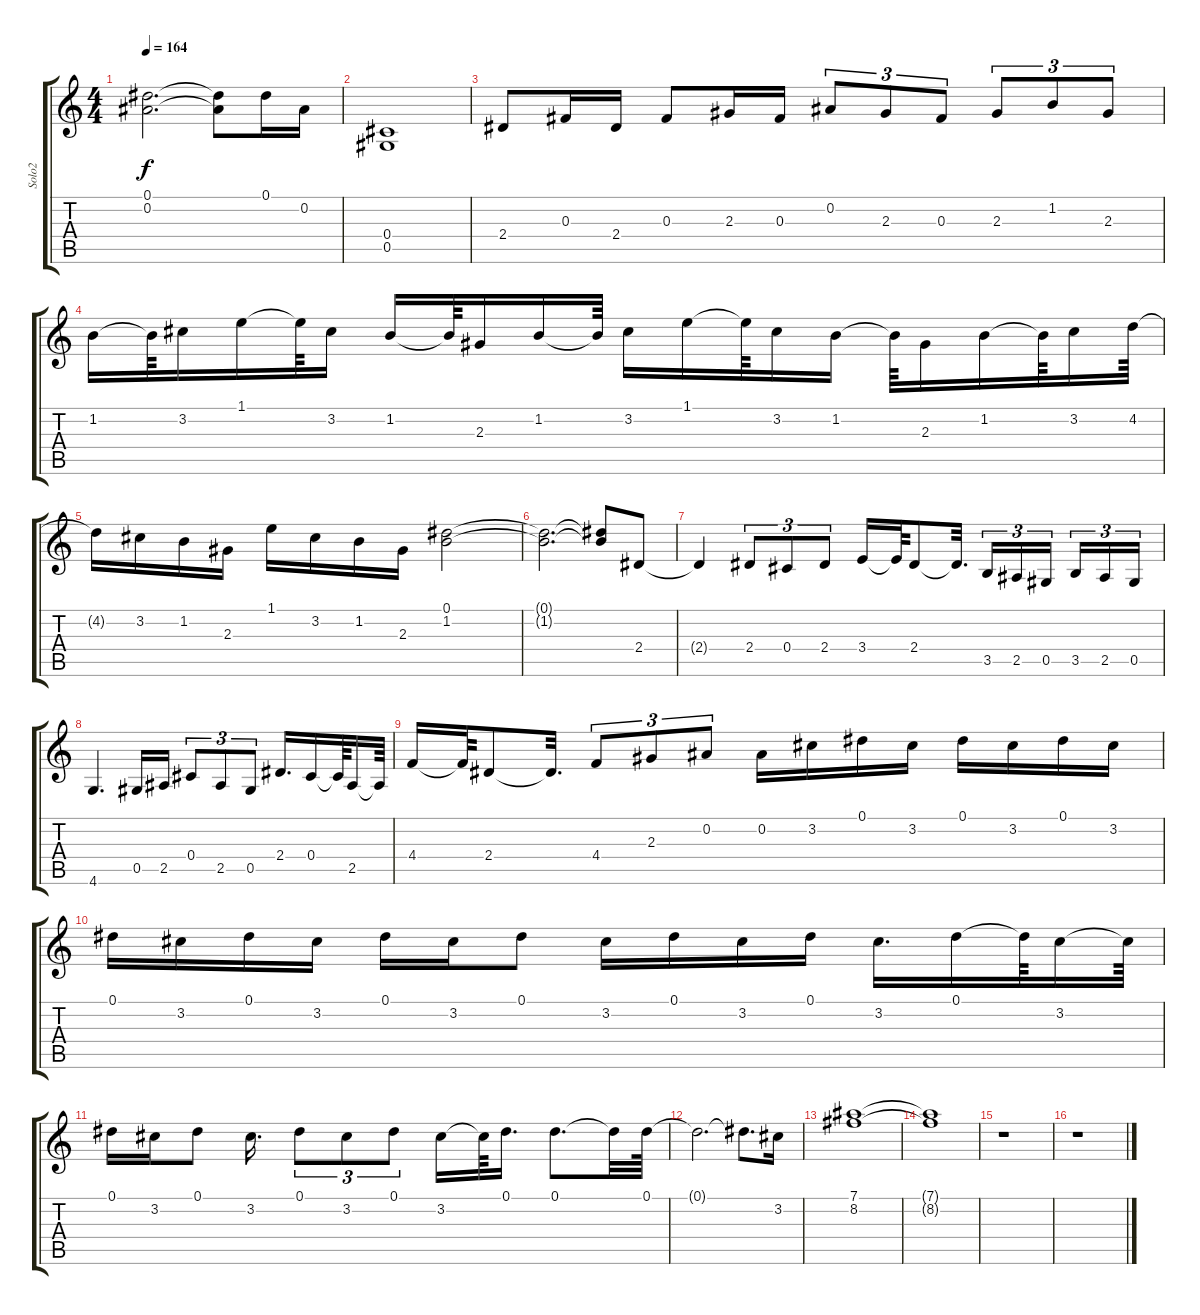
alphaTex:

\track ("Solo2" "Solo2") {instrument distortionguitar}
\staff {score tabs}
\tuning (Eb4 Bb3 Gb3 Db3 Ab2 Eb2) {hide}
\ts (4 4)
\tempo 164
\clef g2
\ks c
(0.1 0.2).2{d dy f} (0.1{t} 0.2{t}).8 0.1.16 0.2.16 |
(0.4 0.5).1 |
2.4.8 0.3.16 2.4.16 0.3.8 2.3.16 0.3.16 0.2.8{tu (3 2)} 2.3.8{tu (3 2)} 0.3.8{tu (3 2)} 2.3.8{tu (3 2)} 1.2.8{tu (3 2)} 2.3.8{tu (3 2)} |
1.2.16 1.2{t}.64 3.2.16 1.1.16 1.1{t}.64 3.2.16 1.2.16 1.2{t}.64 2.3.16 1.2.16 1.2{t}.64 3.2.16 1.1.16 1.1{t}.64 3.2.16 1.2.16 1.2{t}.64 2.3.16 1.2.16 1.2{t}.64 3.2.16 4.2.64 |
4.2{t}.16 3.2.16 1.2.16 2.3.16 1.1.16 3.2.16 1.2.16 2.3.16 (0.1 1.2).2 |
(0.1{t} 1.2{t}).2{d} (0.1{t} 1.2{t}).8 2.4.8 |
2.4{t}.4 2.4.8{tu (3 2)} 0.4.8{tu (3 2)} 2.4.8{tu (3 2)} 3.4.16 3.4{t}.64 2.4.8 2.4{t}.32{d} 3.5.16{tu (3 2)} 2.5.16{tu (3 2)} 0.5.16{tu (3 2) beam splitsecondary} 3.5.16{tu (3 2)} 2.5.16{tu (3 2)} 0.5.16{tu (3 2)} |
4.6.4{d} 0.5.16 2.5.16 0.4.8{tu (3 2)} 2.5.8{tu (3 2)} 0.5.8{tu (3 2)} 2.4.16{d} 0.4.16 0.4{t}.64 2.5.16 2.5{t}.64 |
4.4.16 4.4{t}.64 2.4.8 2.4{t}.32{d} 4.4.8{tu (3 2)} 2.3.8{tu (3 2)} 0.2.8{tu (3 2)} 0.2.16 3.2.16 0.1.16 3.2.16 0.1.16 3.2.16 0.1.16 3.2.16 |
0.1.16 3.2.16 0.1.16 3.2.16 0.1.16 3.2.16 0.1.8 3.2.16 0.1.16 3.2.16 0.1.16 3.2.16{d} 0.1.16 0.1{t}.64 3.2.16 3.2{t}.64 |
0.1.16 3.2.16 0.1.8 3.2.16{d} 0.1.8{tu (3 2)} 3.2.8{tu (3 2)} 0.1.8{tu (3 2)} 3.2.16 3.2{t}.64 0.1.16{d} 0.1.8{d} 0.1{t}.32 0.1.64 |
0.1{t}.2{d} 0.1{t}.8{d} 3.2.16 |
(7.1 8.2).1 |
(7.1{t} 8.2{t}).1 |
r.1 |
r.1
